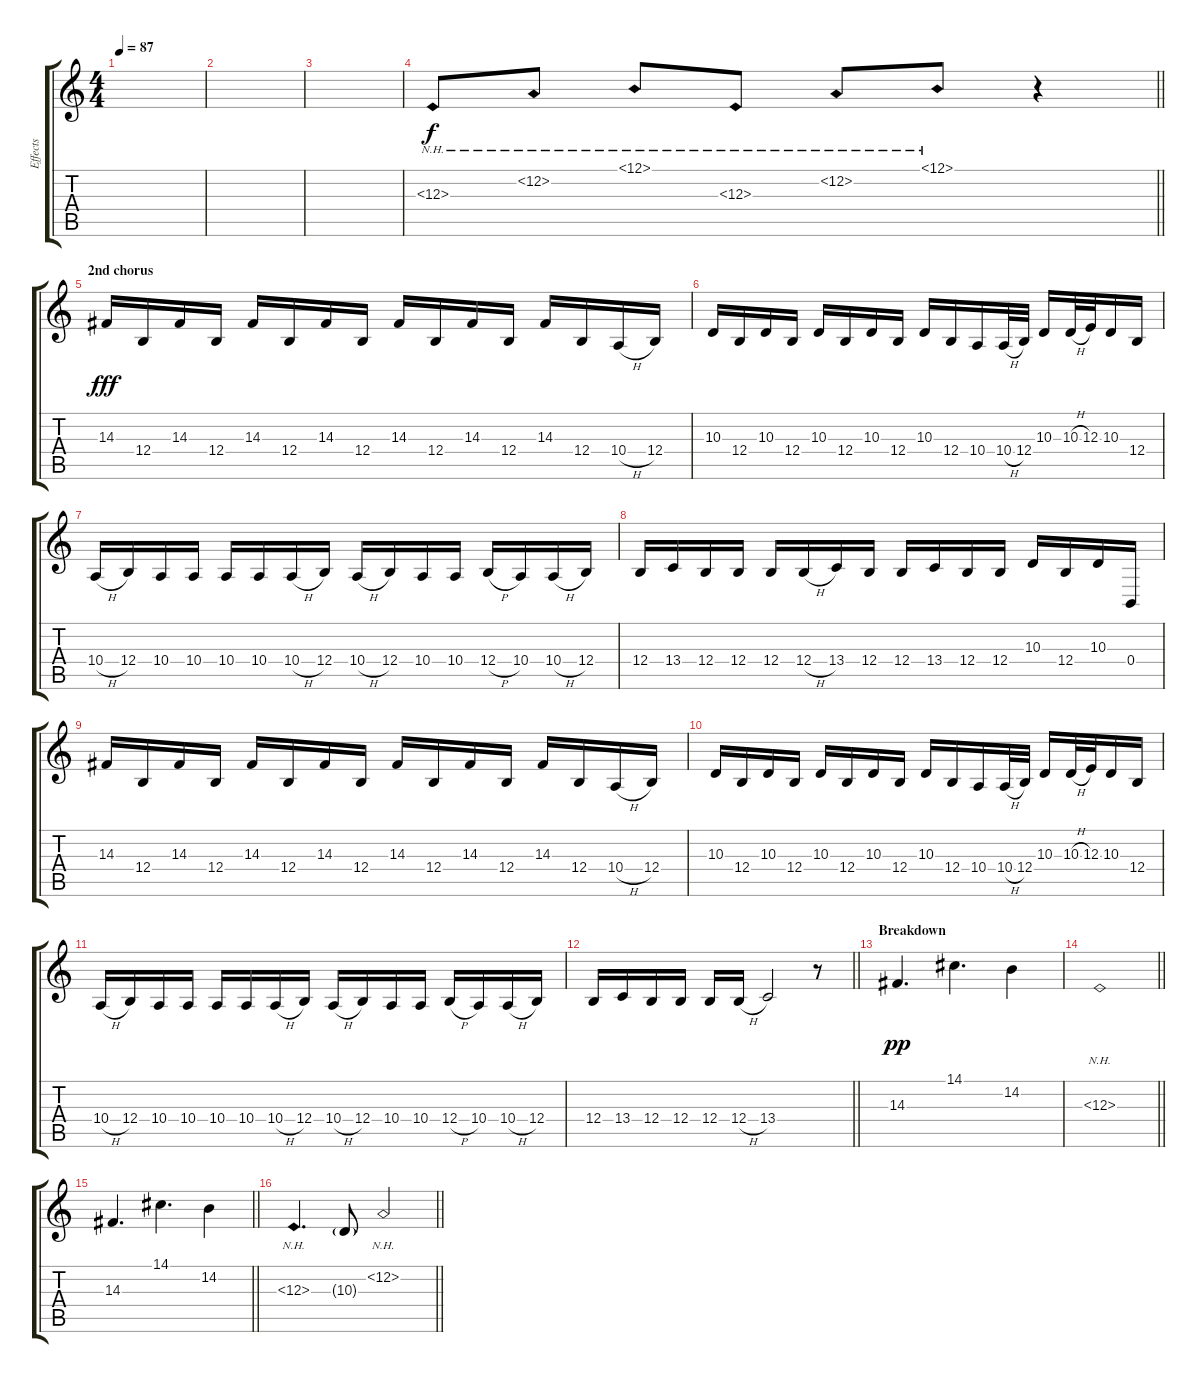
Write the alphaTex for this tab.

\track ("Effects" "Effects") {instrument fx6goblins}
\staff {score tabs}
\tuning (B3 A3 E3 B2 Gb2 B1) {hide}
\ts (4 4)
\tempo 87
\clef g2
\ks c
|
|
|
\barLineRight lightlight
12.3{nh}.8{dy f} 12.2{nh}.8 12.1{nh}.8 12.3{nh}.8 12.2{nh}.8 12.1{nh}.8 r.4 |
\section ("" "2nd chorus")
14.3.16{dy fff} 12.4.16 14.3.16 12.4.16 14.3.16 12.4.16 14.3.16 12.4.16 14.3.16 12.4.16 14.3.16 12.4.16 14.3.16 12.4.16 10.4{h}.16 12.4.16 |
10.3.16 12.4.16 10.3.16 12.4.16 10.3.16 12.4.16 10.3.16 12.4.16 10.3.16 12.4.16 10.4.16 10.4{h}.32 12.4.32 10.3.16 10.3{h}.32 12.3.32 10.3.16 12.4.16 |
10.4{h}.16 12.4.16 10.4.16 10.4.16 10.4.16 10.4.16 10.4{h}.16 12.4.16 10.4{h}.16 12.4.16 10.4.16 10.4.16 12.4{h}.16 10.4.16 10.4{h}.16 12.4.16 |
12.4.16 13.4.16 12.4.16 12.4.16 12.4.16 12.4{h}.16 13.4.16 12.4.16 12.4.16 13.4.16 12.4.16 12.4.16 10.3.16 12.4.16 10.3.16 0.4.16 |
14.3.16 12.4.16 14.3.16 12.4.16 14.3.16 12.4.16 14.3.16 12.4.16 14.3.16 12.4.16 14.3.16 12.4.16 14.3.16 12.4.16 10.4{h}.16 12.4.16 |
10.3.16 12.4.16 10.3.16 12.4.16 10.3.16 12.4.16 10.3.16 12.4.16 10.3.16 12.4.16 10.4.16 10.4{h}.32 12.4.32 10.3.16 10.3{h}.32 12.3.32 10.3.16 12.4.16 |
10.4{h}.16 12.4.16 10.4.16 10.4.16 10.4.16 10.4.16 10.4{h}.16 12.4.16 10.4{h}.16 12.4.16 10.4.16 10.4.16 12.4{h}.16 10.4.16 10.4{h}.16 12.4.16 |
\barLineRight lightlight
12.4.16 13.4.16 12.4.16 12.4.16 12.4.16 12.4{h}.16 13.4.2 r.8 |
\section ("" "Breakdown")
14.3.4{d dy pp} 14.1.4{d} 14.2.4 |
\barLineRight lightlight
12.3{nh}.1 |
\barLineRight lightlight
14.3.4{d} 14.1.4{d} 14.2.4 |
\barLineRight lightlight
12.3{nh}.4{d} 10.3{g}.8 12.2{nh}.2
